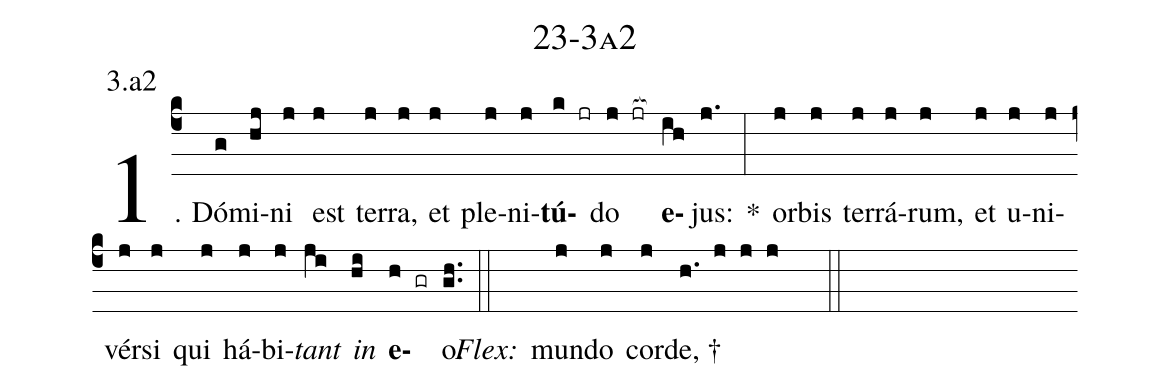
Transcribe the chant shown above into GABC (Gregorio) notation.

name: 23-3a2;
annotation: 3.a2;
%%
(c4)1. Dó(g)mi(hj)ni(j) est(j) ter(j)ra,(j) et(j) ple(j)ni(j)<b>tú</b>(k jr)do(j jr[ocb:1{]) <b>e</b>(ih[ocb:0}])jus:(j.) *(:) or(j)bis(j) ter(j)rá(j)rum,(j) et(j) u(j)ni(j)vér(j)si(j) qui(j) há(j)bi(j)<i>tant</i>(ji) <i>in</i>(hi) <b>e</b>(h gr)o.(gh..) (::)
<i>Flex:</i>()  mun(j)do(j) cor(j)de, †(h. j j j  ::)
